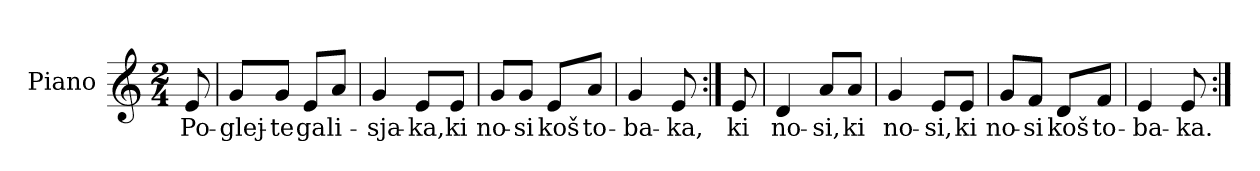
**kern	**text
*part1	*part1
*staff1	*staff1
*I"Piano	*
*I'Pno.	*
*clefG2	*
*k[]	*
*M2/4	*
=	=
!	!LO:LY:b
8e/	Po-
=1	=1
!	!LO:LY:b
8g/L	-glej-
!	!LO:LY:b
8g/J	-te
!	!LO:LY:b
8e/L	ga
!	!LO:LY:b
8a/J	li-
=2	=2
!	!LO:LY:b
4g/	-sja-
!	!LO:LY:b
8e/L	-ka,
!	!LO:LY:b
8e/J	ki
=3	=3
!	!LO:LY:b
8g/L	no-
!	!LO:LY:b
8g/J	-si
!	!LO:LY:b
8e/L	koš
!	!LO:LY:b
8a/J	to-
=4	=4
!	!LO:LY:b
4g/	-ba-
!	!LO:LY:b
8e/	-ka,
!!LO:LB:g=z
=5:|!	=5:|!
!	!LO:LY:b
8e/	ki
=6	=6
!	!LO:LY:b
4d/	no-
!	!LO:LY:b
8a/L	-si,
!	!LO:LY:b
8a/J	ki
=7	=7
!	!LO:LY:b
4g/	no-
!	!LO:LY:b
8e/L	-si,
!	!LO:LY:b
8e/J	ki
=8	=8
!	!LO:LY:b
8g/L	no-
!	!LO:LY:b
8f/J	-si
!	!LO:LY:b
8d/L	koš
!	!LO:LY:b
8f/J	to-
=9	=9
!	!LO:LY:b
4e/	-ba-
!	!LO:LY:b
8e/	-ka.
=:|!	=:|!
*-	*-
